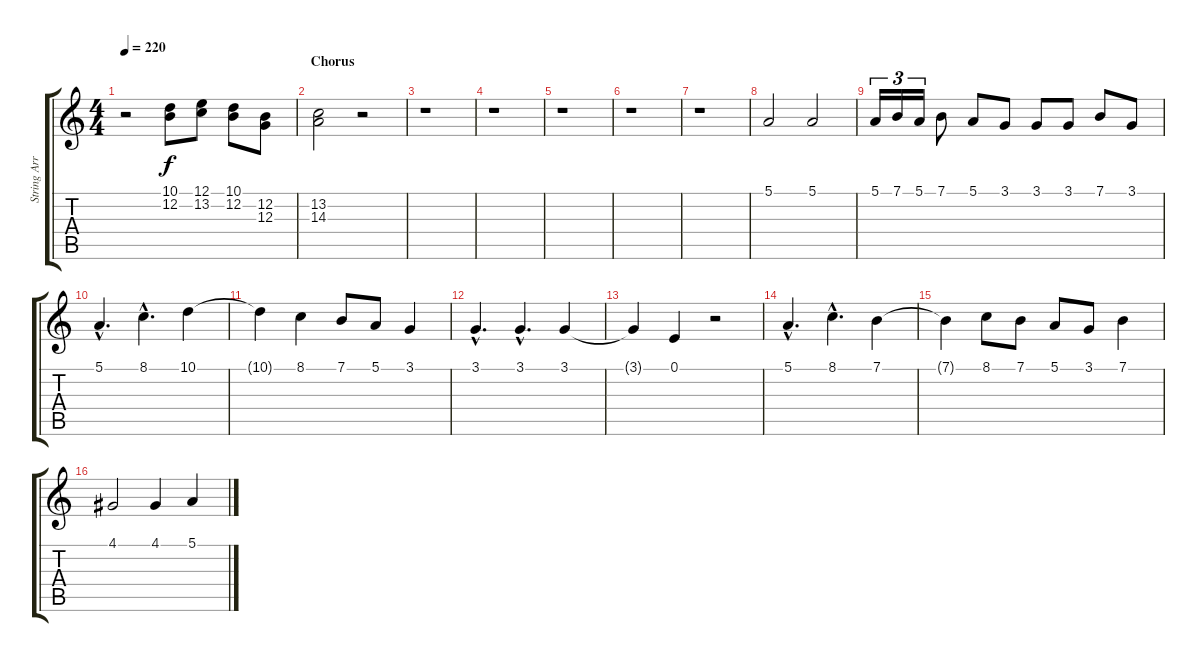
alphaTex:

\track ("String Arrangements and Violin" "String Arr") {instrument stringensemble1}
\staff {score tabs}
\tuning (E4 B3 G3 D3 A2 E2) {hide}
\ts (4 4)
\tempo 220
\clef g2
\ks c
r.2{dy mf} (10.1 12.2).8{dy f} (12.1 13.2).8 (10.1 12.2).8 (12.2 12.3).8 |
\section ("" "Chorus")
(13.2 14.3).2{volume 16} r.2 |
r.1 |
r.1 |
r.1 |
r.1 |
r.1 |
5.1.2{volume 16 balance 2 instrument violin} 5.1.2 |
5.1.16{tu (3 2)} 7.1.16{tu (3 2)} 5.1.16{tu (3 2)} 7.1.8 5.1.8 3.1.8 3.1.8 3.1.8 7.1.8 3.1.8 |
5.1{hac}.4{d balance 12 instrument stringensemble1} 8.1{hac}.4{d} 10.1.4 |
10.1{t}.4 8.1.4 7.1.8 5.1.8 3.1.4 |
3.1{hac}.4{d} 3.1{hac}.4{d} 3.1.4 |
3.1{t}.4 0.1.4 r.2 |
5.1{hac}.4{d} 8.1{hac}.4{d} 7.1.4 |
7.1{t}.4 8.1.8 7.1.8 5.1.8 3.1.8 7.1.4 |
4.1.2 4.1.4 5.1.4
